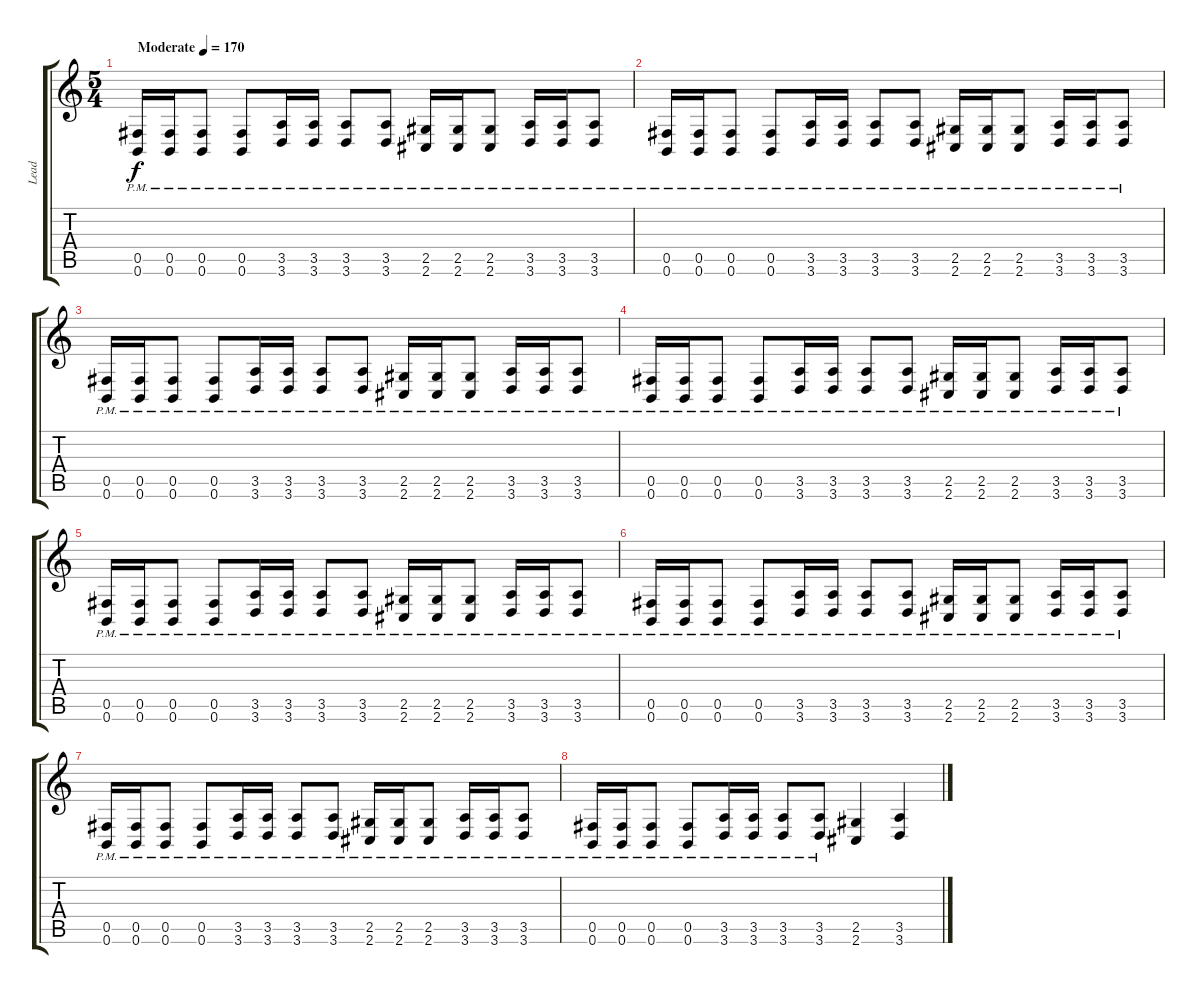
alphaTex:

\track ("Lead" "Lead") {instrument distortionguitar}
\staff {score tabs}
\tuning (Db4 Ab3 E3 B2 Gb2 B1) {hide}
\ts (5 4)
\tempo (170 "Moderate")
\clef g2
\ks c
(0.5{pm} 0.6{pm}).16{dy f instrument distortionguitar} (0.5{pm} 0.6{pm}).16 (0.5{pm} 0.6{pm}).8 (0.5{pm} 0.6{pm}).8 (3.5{pm} 3.6{pm}).16 (3.5{pm} 3.6{pm}).16 (3.5{pm} 3.6{pm}).8 (3.5{pm} 3.6{pm}).8 (2.5{pm} 2.6{pm}).16 (2.5{pm} 2.6{pm}).16 (2.5{pm} 2.6{pm}).8 (3.5{pm} 3.6{pm}).16 (3.5{pm} 3.6{pm}).16 (3.5{pm} 3.6{pm}).8 |
(0.5{pm} 0.6{pm}).16 (0.5{pm} 0.6{pm}).16 (0.5{pm} 0.6{pm}).8 (0.5{pm} 0.6{pm}).8 (3.5{pm} 3.6{pm}).16 (3.5{pm} 3.6{pm}).16 (3.5{pm} 3.6{pm}).8 (3.5{pm} 3.6{pm}).8 (2.5{pm} 2.6{pm}).16 (2.5{pm} 2.6{pm}).16 (2.5{pm} 2.6{pm}).8 (3.5{pm} 3.6{pm}).16 (3.5{pm} 3.6{pm}).16 (3.5{pm} 3.6{pm}).8 |
(0.5{pm} 0.6{pm}).16 (0.5{pm} 0.6{pm}).16 (0.5{pm} 0.6{pm}).8 (0.5{pm} 0.6{pm}).8 (3.5{pm} 3.6{pm}).16 (3.5{pm} 3.6{pm}).16 (3.5{pm} 3.6{pm}).8 (3.5{pm} 3.6{pm}).8 (2.5{pm} 2.6{pm}).16 (2.5{pm} 2.6{pm}).16 (2.5{pm} 2.6{pm}).8 (3.5{pm} 3.6{pm}).16 (3.5{pm} 3.6{pm}).16 (3.5{pm} 3.6{pm}).8 |
(0.5{pm} 0.6{pm}).16 (0.5{pm} 0.6{pm}).16 (0.5{pm} 0.6{pm}).8 (0.5{pm} 0.6{pm}).8 (3.5{pm} 3.6{pm}).16 (3.5{pm} 3.6{pm}).16 (3.5{pm} 3.6{pm}).8 (3.5{pm} 3.6{pm}).8 (2.5{pm} 2.6{pm}).16 (2.5{pm} 2.6{pm}).16 (2.5{pm} 2.6{pm}).8 (3.5{pm} 3.6{pm}).16 (3.5{pm} 3.6{pm}).16 (3.5{pm} 3.6{pm}).8 |
(0.5{pm} 0.6{pm}).16 (0.5{pm} 0.6{pm}).16 (0.5{pm} 0.6{pm}).8 (0.5{pm} 0.6{pm}).8 (3.5{pm} 3.6{pm}).16 (3.5{pm} 3.6{pm}).16 (3.5{pm} 3.6{pm}).8 (3.5{pm} 3.6{pm}).8 (2.5{pm} 2.6{pm}).16 (2.5{pm} 2.6{pm}).16 (2.5{pm} 2.6{pm}).8 (3.5{pm} 3.6{pm}).16 (3.5{pm} 3.6{pm}).16 (3.5{pm} 3.6{pm}).8 |
(0.5{pm} 0.6{pm}).16 (0.5{pm} 0.6{pm}).16 (0.5{pm} 0.6{pm}).8 (0.5{pm} 0.6{pm}).8 (3.5{pm} 3.6{pm}).16 (3.5{pm} 3.6{pm}).16 (3.5{pm} 3.6{pm}).8 (3.5{pm} 3.6{pm}).8 (2.5{pm} 2.6{pm}).16 (2.5{pm} 2.6{pm}).16 (2.5{pm} 2.6{pm}).8 (3.5{pm} 3.6{pm}).16 (3.5{pm} 3.6{pm}).16 (3.5{pm} 3.6{pm}).8 |
(0.5{pm} 0.6{pm}).16 (0.5{pm} 0.6{pm}).16 (0.5{pm} 0.6{pm}).8 (0.5{pm} 0.6{pm}).8 (3.5{pm} 3.6{pm}).16 (3.5{pm} 3.6{pm}).16 (3.5{pm} 3.6{pm}).8 (3.5{pm} 3.6{pm}).8 (2.5{pm} 2.6{pm}).16 (2.5{pm} 2.6{pm}).16 (2.5{pm} 2.6{pm}).8 (3.5{pm} 3.6{pm}).16 (3.5{pm} 3.6{pm}).16 (3.5{pm} 3.6{pm}).8 |
(0.5{pm} 0.6{pm}).16 (0.5{pm} 0.6{pm}).16 (0.5{pm} 0.6{pm}).8 (0.5{pm} 0.6{pm}).8 (3.5{pm} 3.6{pm}).16 (3.5{pm} 3.6{pm}).16 (3.5{pm} 3.6{pm}).8 (3.5{pm} 3.6{pm}).8 (2.5 2.6).4 (3.5 3.6).4
